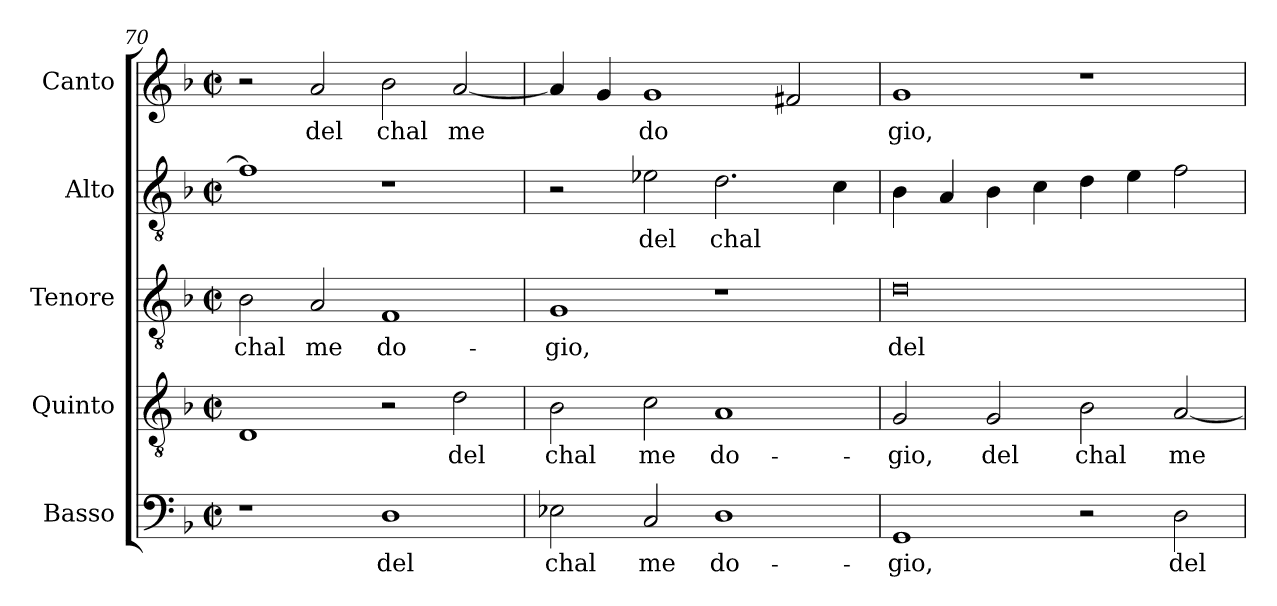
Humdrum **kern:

**kern	**text	**kern	**text	**kern	**text	**kern	**text	**kern	**text
*part5	*part5	*part4	*part4	*part3	*part3	*part2	*part2	*part1	*part1
*staff5	*staff5	*staff4	*staff4	*staff3	*staff3	*staff2	*staff2	*staff1	*staff1
*I"Basso	*	*I"Quinto	*	*I"Tenore	*	*I"Alto	*	*I"Canto	*
*I'Basso	*	*I'Quinto	*	*I'Tenore	*	*I'Alto	*	*I'Canto	*
*clefF4	*	*clefGv2	*	*clefGv2	*	*clefGv2	*	*clefG2	*
*k[b-]	*	*k[b-]	*	*k[b-]	*	*k[b-]	*	*k[b-]	*
*F:	*	*F:	*	*F:	*	*F:	*	*F:	*
*M2/2	*	*M2/2	*	*M2/2	*	*M2/2	*	*M2/2	*
*met(c|)	*	*met(c|)	*	*met(c|)	*	*met(c|)	*	*met(c|)	*
=70	=70	=70	=70	=70	=70	=70	=70	=70	=70
!	!	!	!LO:LY:b:cj	!	!LO:LY:b:cj	!	!LO:LY:b:cj	!	!
1r	.	1D	.	2B-\	chal	1f]	.	2r	.
!	!	!	!	!	!LO:LY:b:cj	!	!	!	!LO:LY:b:cj
.	.	.	.	2A/	me	.	.	2a/	del
!	!LO:LY:b:cj	!	!	!	!LO:LY:b:cj	!	!	!	!LO:LY:b:cj
1D	del	2r	.	1F	do-	1r	.	2b-\	chal
!	!	!	!LO:LY:b:cj	!	!	!	!	!	!LO:LY:b:cj
.	.	2d\	del	.	.	.	.	[<2a/	me
=71	=71	=71	=71	=71	=71	=71	=71	=71	=71
!	!LO:LY:b:cj	!	!LO:LY:b:cj	!	!LO:LY:b:cj	!	!	!	!LO:LY:b:cj
2E-X\	chal	2B-\	chal	1G	-gio,	2r	.	4a/]	.
!	!	!	!	!	!	!	!	!	!LO:LY:b:cj
.	.	.	.	.	.	.	.	4g/	.
!	!LO:LY:b:cj	!	!LO:LY:b:cj	!	!	!	!LO:LY:b:cj	!	!LO:LY:b:cj
2C/	me	2c\	me	.	.	2e-X\	del	1g	do-
!	!LO:LY:b:cj	!	!LO:LY:b:cj	!	!	!	!LO:LY:b:cj	!	!
1D	do-	1A	do-	1r	.	2.d\	chal	.	.
!	!	!	!	!	!	!	!	!	!LO:LY:b:cj
.	.	.	.	.	.	.	.	2f#/	--
!	!	!	!	!	!	!	!LO:LY:b:cj	!	!
.	.	.	.	.	.	4c\	.	.	.
=72	=72	=72	=72	=72	=72	=72	=72	=72	=72
!	!LO:LY:b:cj	!	!LO:LY:b:cj	!	!LO:LY:b:cj	!	!LO:LY:b:cj	!	!LO:LY:b:cj
1GG	-gio,	2G/	-gio,	0d	del	4B-\	.	1g	-gio,
!	!	!	!	!	!	!	!LO:LY:b:cj	!	!
.	.	.	.	.	.	4A/	.	.	.
!	!	!	!LO:LY:b:cj	!	!	!	!LO:LY:b:cj	!	!
.	.	2G/	del	.	.	4B-\	.	.	.
!	!	!	!	!	!	!	!LO:LY:b:cj	!	!
.	.	.	.	.	.	4c\	.	.	.
!	!	!	!LO:LY:b:cj	!	!	!	!LO:LY:b:cj	!	!
2r	.	2B-\	chal	.	.	4d\	.	1r	.
!	!	!	!	!	!	!	!LO:LY:b:cj	!	!
.	.	.	.	.	.	4e\	.	.	.
!	!LO:LY:b:cj	!	!LO:LY:b:cj	!	!	!	!LO:LY:b:cj	!	!
2D\	del	[<2A/	me	.	.	2f\	.	.	.
=	=	=	=	=	=	=	=	=	=
*-	*-	*-	*-	*-	*-	*-	*-	*-	*-
